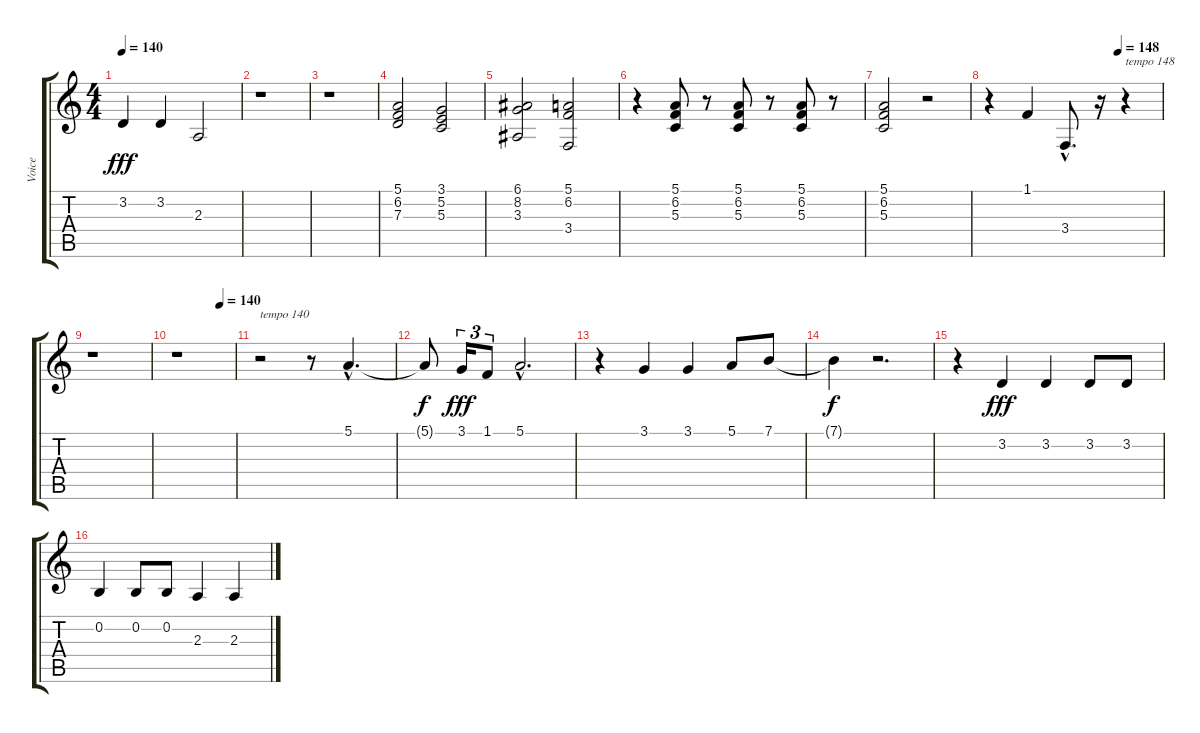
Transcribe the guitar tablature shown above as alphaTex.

\track ("Voice" "Voice") {instrument lead6voice}
\staff {score tabs}
\tuning (E4 B3 G3 D3 A2 E2) {hide}
\ts (4 4)
\tempo 140
\clef g2
\ks c
3.2.4{dy fff} 3.2.4 2.3.2 |
r.1 |
r.1 |
(5.1 6.2 7.3).2 (3.1 5.2 5.3).2 |
(6.1 8.2 3.3).2 (5.1 6.2 3.4).2 |
r.4 (5.1 6.2 5.3).8 r.8 (5.1 6.2 5.3).8 r.8 (5.1 6.2 5.3).8 r.8 |
(5.1 6.2 5.3).2 r.2 |
\tempo (148 0.75)
r.4 1.1.4 3.4{hac}.8{d} r.16 r.4{txt "tempo 148"} |
r.1 |
\tempo (140 0.75)
r.1 |
r.2{txt "tempo 140"} r.8 5.1{hac}.4{d} |
5.1{t}.8{dy f} 3.1.16{tu (3 2) dy fff} 1.1.8{tu (3 2)} 5.1{hac}.2{d} |
r.4 3.1.4 3.1.4 5.1.8 7.1.8 |
7.1{t}.4{dy f} r.2{d} |
r.4 3.2.4{dy fff} 3.2.4 3.2.8 3.2.8 |
0.2.4 0.2.8 0.2.8 2.3.4 2.3.4
